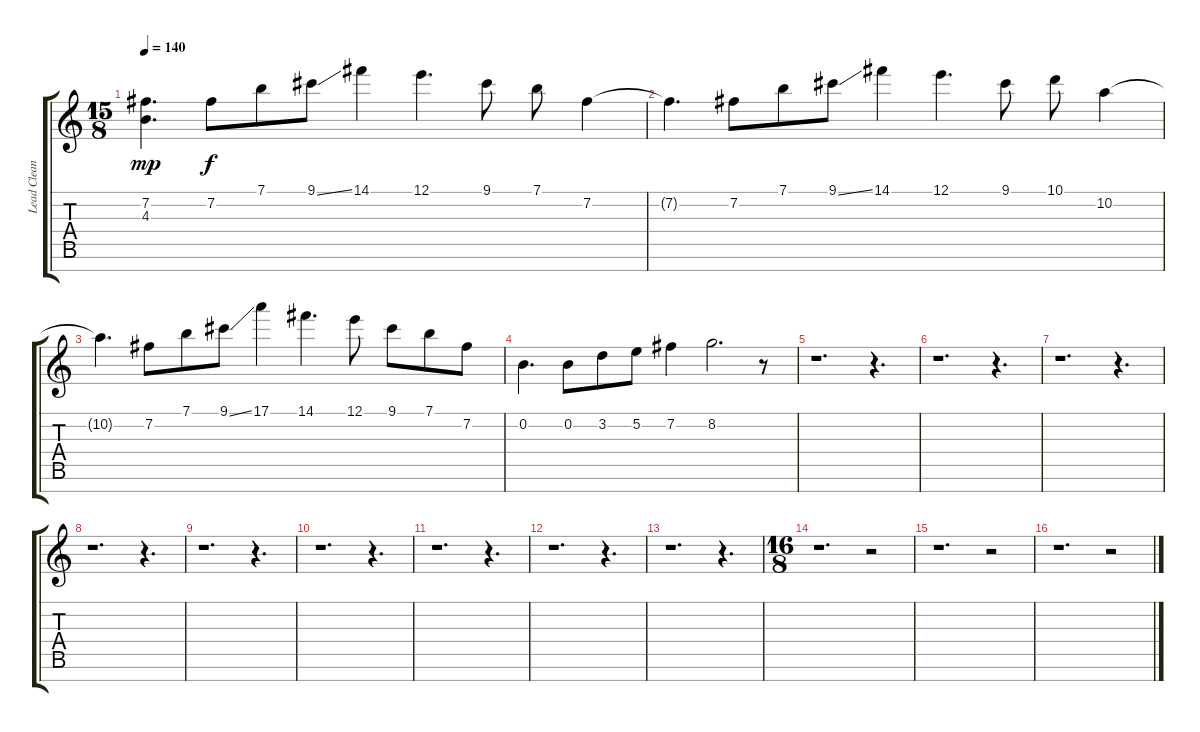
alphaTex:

\track ("Lead Clean" "Lead Clean") {instrument electricguitarjazz}
\staff {score tabs}
\tuning (E4 B3 G3 D3 A2 E2 B1) {hide}
\ts (15 8)
\tempo 140
\clef g2
\ks c
(7.2 4.3).4{d dy mp} 7.2.8{dy f} 7.1.8 9.1{ss}.8 14.1.4 12.1.4{d} 9.1.8 7.1.8 7.2.4 |
7.2{t}.4{d} 7.2.8 7.1.8 9.1{ss}.8 14.1.4 12.1.4{d} 9.1.8 10.1.8 10.2.4 |
10.2{t}.4{d} 7.2.8 7.1.8 9.1{ss}.8 17.1.4 14.1.4{d} 12.1.8 9.1.8 7.1.8 7.2.8 |
0.2.4{d} 0.2.8 3.2.8 5.2.8 7.2.4 8.2.2{d} r.8 |
r.1{d} r.4{d} |
r.1{d} r.4{d} |
r.1{d} r.4{d} |
r.1{d} r.4{d} |
r.1{d} r.4{d} |
r.1{d} r.4{d} |
r.1{d} r.4{d} |
r.1{d} r.4{d} |
r.1{d} r.4{d} |
\ts (16 8)
r.1{d} r.2 |
r.1{d} r.2 |
r.1{d} r.2
